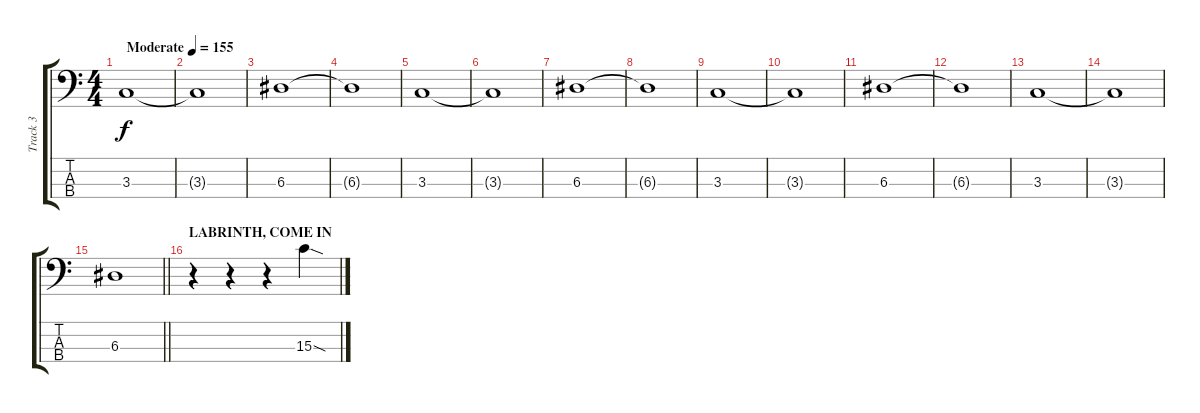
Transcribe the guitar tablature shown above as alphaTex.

\track ("Track 3" "Track 3") {instrument electricbassfinger}
\staff {score tabs}
\tuning (G2 D2 A1 E1) {hide}
\ts (4 4)
\tempo (155 "Moderate")
\clef f4
\ks c
3.3.1{dy f instrument electricbassfinger} |
3.3{t}.1 |
6.3.1 |
6.3{t}.1 |
3.3.1 |
3.3{t}.1 |
6.3.1 |
6.3{t}.1 |
3.3.1 |
3.3{t}.1 |
6.3.1 |
6.3{t}.1 |
3.3.1 |
3.3{t}.1 |
\barLineRight lightlight
6.3.1 |
\section ("" "LABRINTH, COME IN")
r.4 r.4 r.4 15.3{sod}.4
